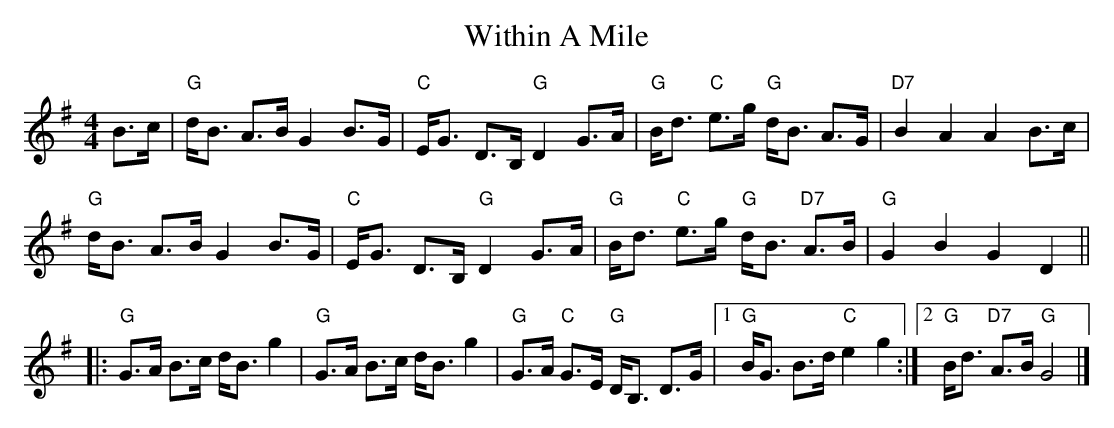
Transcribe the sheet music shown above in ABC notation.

X:1
T:Within A Mile
M:4/4
L:1/8
K:G
B>c|"G"d<B A>BG2B>G|"C"E<G D>B,"G"D2G>A|"G"B<d "C"e>g "G"d<B A>G|"D7"B2A2A2B>c|
"G"d<B A>BG2B>G|"C"E<G D>B,"G"D2G>A | "G"B<d "C"e>g "G"d<B "D7"A>B|"G"G2B2G2D2||
|:"G"G>A B>c d<Bg2|"G"G>A B>c d<Bg2|"G"G>A "C"G>E "G"D<B, D>G|1"G"B<G B>d"C"e2g2:|2"G"B<d "D7"A>B "G"G4 |]
